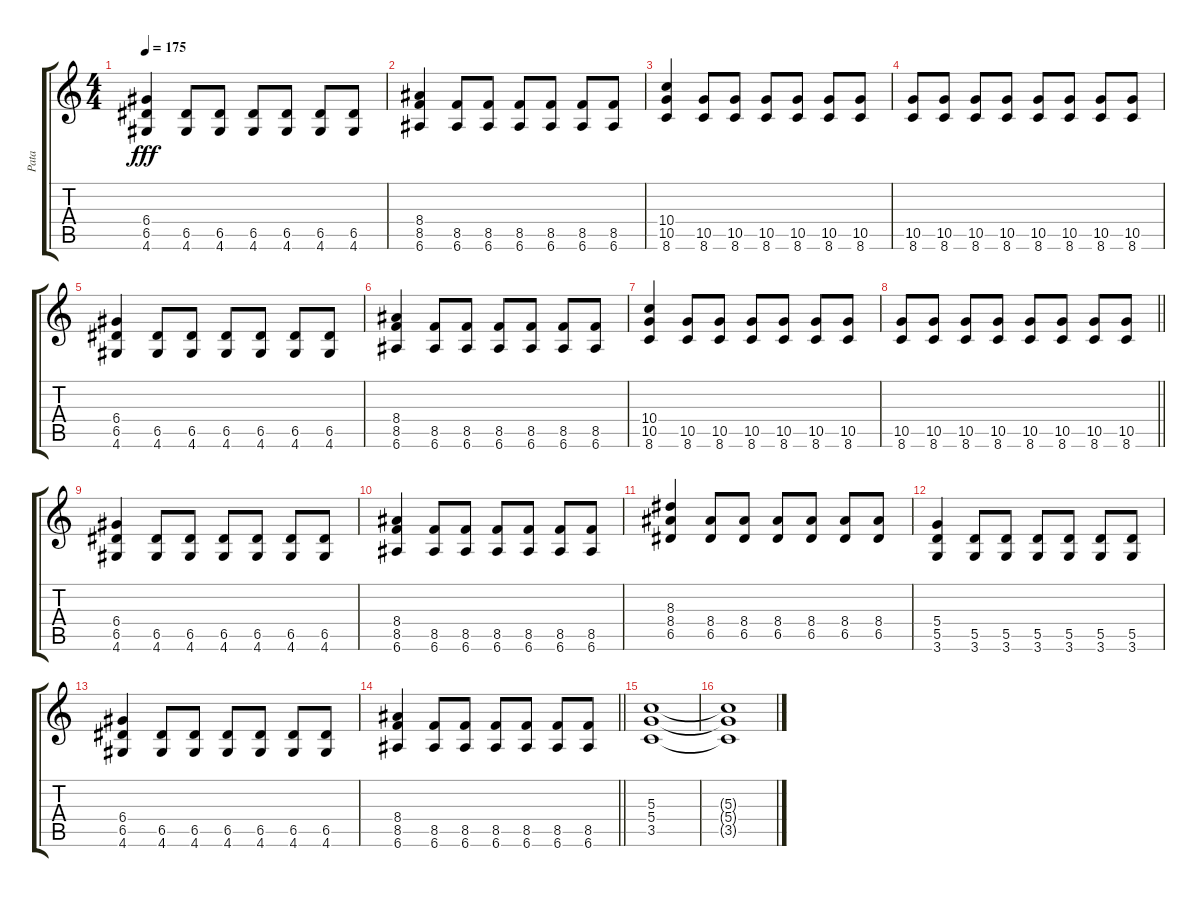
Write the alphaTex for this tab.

\track ("Pata" "Pata") {instrument distortionguitar}
\staff {score tabs}
\tuning (E4 B3 G3 D3 A2 E2) {hide}
\ts (4 4)
\tempo 175
\clef g2
\ks c
(6.4 6.5 4.6).4{dy fff} (6.5 4.6).8 (6.5 4.6).8 (6.5 4.6).8 (6.5 4.6).8 (6.5 4.6).8 (6.5 4.6).8 |
(8.4 8.5 6.6).4 (8.5 6.6).8 (8.5 6.6).8 (8.5 6.6).8 (8.5 6.6).8 (8.5 6.6).8 (8.5 6.6).8 |
(10.4 10.5 8.6).4 (10.5 8.6).8 (10.5 8.6).8 (10.5 8.6).8 (10.5 8.6).8 (10.5 8.6).8 (10.5 8.6).8 |
(10.5 8.6).8 (10.5 8.6).8 (10.5 8.6).8 (10.5 8.6).8 (10.5 8.6).8 (10.5 8.6).8 (10.5 8.6).8 (10.5 8.6).8 |
(6.4 6.5 4.6).4 (6.5 4.6).8 (6.5 4.6).8 (6.5 4.6).8 (6.5 4.6).8 (6.5 4.6).8 (6.5 4.6).8 |
(8.4 8.5 6.6).4 (8.5 6.6).8 (8.5 6.6).8 (8.5 6.6).8 (8.5 6.6).8 (8.5 6.6).8 (8.5 6.6).8 |
(10.4 10.5 8.6).4 (10.5 8.6).8 (10.5 8.6).8 (10.5 8.6).8 (10.5 8.6).8 (10.5 8.6).8 (10.5 8.6).8 |
\barLineRight lightlight
(10.5 8.6).8 (10.5 8.6).8 (10.5 8.6).8 (10.5 8.6).8 (10.5 8.6).8 (10.5 8.6).8 (10.5 8.6).8 (10.5 8.6).8 |
(6.4 6.5 4.6).4 (6.5 4.6).8 (6.5 4.6).8 (6.5 4.6).8 (6.5 4.6).8 (6.5 4.6).8 (6.5 4.6).8 |
(8.4 8.5 6.6).4 (8.5 6.6).8 (8.5 6.6).8 (8.5 6.6).8 (8.5 6.6).8 (8.5 6.6).8 (8.5 6.6).8 |
(8.3 8.4 6.5).4 (8.4 6.5).8 (8.4 6.5).8 (8.4 6.5).8 (8.4 6.5).8 (8.4 6.5).8 (8.4 6.5).8 |
(5.4 5.5 3.6).4 (5.5 3.6).8 (5.5 3.6).8 (5.5 3.6).8 (5.5 3.6).8 (5.5 3.6).8 (5.5 3.6).8 |
(6.4 6.5 4.6).4 (6.5 4.6).8 (6.5 4.6).8 (6.5 4.6).8 (6.5 4.6).8 (6.5 4.6).8 (6.5 4.6).8 |
\barLineRight lightlight
(8.4 8.5 6.6).4 (8.5 6.6).8 (8.5 6.6).8 (8.5 6.6).8 (8.5 6.6).8 (8.5 6.6).8 (8.5 6.6).8 |
(5.3 5.4 3.5).1 |
(5.3{t} 5.4{t} 3.5{t}).1
